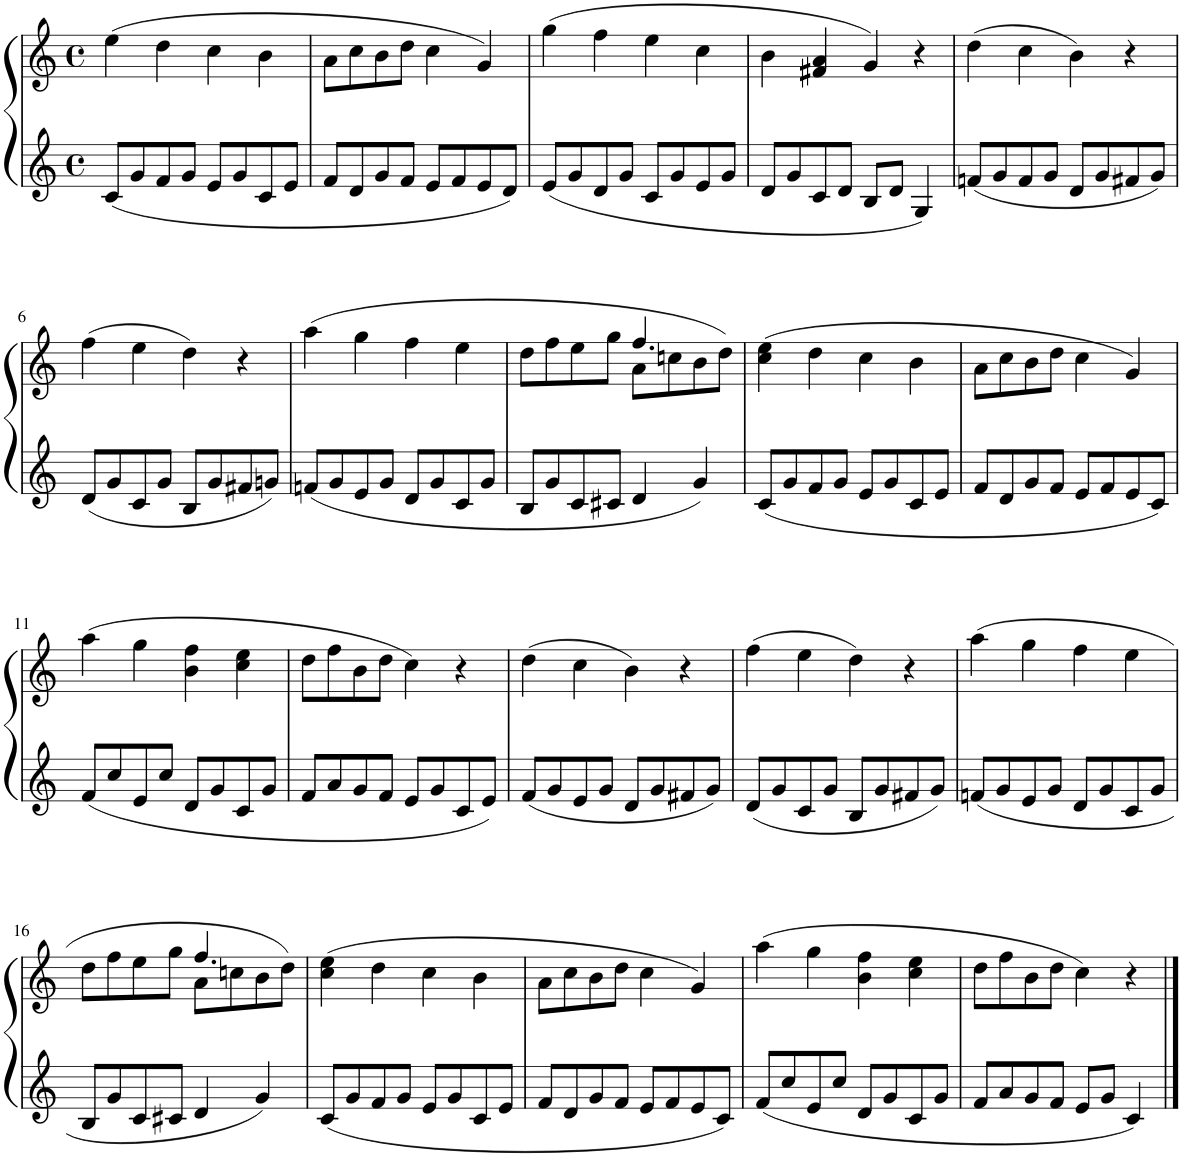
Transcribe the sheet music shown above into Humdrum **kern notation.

**kern	**kern
*part1	*part1
*staff2	*staff1
*I"Piano	*
*I'Pno.	*
*clefG2	*clefG2
*k[]	*k[]
*M4/4	*M4/4
*met(c)	*met(c)
=1	=1
8c/L	(4ee\
8g/	.
8f/	4dd\
8g/J	.
8e/L	4cc\
8g/	.
8c/	4b\
8e/J	.
=2	=2
8f/L	8a\L
8d/	8cc\
8g/	8b\
8f/J	8dd\J
8e/L	4cc\
8f/	.
8e/	4g/)
8d/J	.
=3	=3
8e/L	(4gg\
8g/	.
8d/	4ff\
8g/J	.
8c/L	4ee\
8g/	.
8e/	4cc\
8g/J	.
=4	=4
8d/L	4b\
8g/	.
8c/	4f#X/ 4a/
8d/J	.
8B/L	4g/)
8d/J	.
4G/	4r
=5	=5
8fn/L	(4dd\
8g/	.
8f/	4cc\
8g/J	.
8d/L	4b\)
8g/	.
8f#X/	4r
8g/J	.
!!LO:LB:g=z
=6	=6
8d/L	(4ff\
8g/	.
8c/	4ee\
8g/J	.
8B/L	4dd\)
8g/	.
8f#X/	4r
8gn/J	.
=7	=7
8fn/L	(4aa\
8g/	.
8e/	4gg\
8g/J	.
8d/L	4ff\
8g/	.
8c/	4ee\
8g/J	.
=8	=8
*	*^
8B/L	8dd\L	2ryy
8g/	8ff\	.
8c/	8ee\	.
8c#X/J	8gg\J	.
4d/	8a\L	4.ff/
.	8ccn\	.
4g/	8b\	.
.	8dd\J)	8ryy
*	*v	*v
=9	=9
8c/L	(4cc\ 4ee\
8g/	.
8f/	4dd\
8g/J	.
8e/L	4cc\
8g/	.
8c/	4b\
8e/J	.
=10	=10
8f/L	8a\L
8d/	8cc\
8g/	8b\
8f/J	8dd\J
8e/L	4cc\
8f/	.
8e/	4g/)
8c/J	.
!!LO:LB:g=z
=11	=11
8f/L	(4aa\
8cc/	.
8e/	4gg\
8cc/J	.
8d/L	4b\ 4ff\
8g/	.
8c/	4cc\ 4ee\
8g/J	.
=12	=12
8f/L	8dd\L
8a/	8ff\
8g/	8b\
8f/J	8dd\J
8e/L	4cc\)
8g/	.
8c/	4r
8e/J	.
=13	=13
8f/L	(4dd\
8g/	.
8e/	4cc\
8g/J	.
8d/L	4b\)
8g/	.
8f#X/	4r
8g/J	.
=14	=14
8d/L	(4ff\
8g/	.
8c/	4ee\
8g/J	.
8B/L	4dd\)
8g/	.
8f#X/	4r
8g/J	.
=15	=15
8fn/L	(4aa\
8g/	.
8e/	4gg\
8g/J	.
8d/L	4ff\
8g/	.
8c/	4ee\
8g/J	.
!!LO:LB:g=z
=16	=16
*	*^
8B/L	8dd\L	2ryy
8g/	8ff\	.
8c/	8ee\	.
8c#X/J	8gg\J	.
4d/	8a\L	4.ff/
.	8ccn\	.
4g/	8b\	.
.	8dd\J)	8ryy
*	*v	*v
=17	=17
8c/L	(4cc\ 4ee\
8g/	.
8f/	4dd\
8g/J	.
8e/L	4cc\
8g/	.
8c/	4b\
8e/J	.
=18	=18
8f/L	8a\L
8d/	8cc\
8g/	8b\
8f/J	8dd\J
8e/L	4cc\
8f/	.
8e/	4g/)
8c/J	.
=19	=19
8f/L	(4aa\
8cc/	.
8e/	4gg\
8cc/J	.
8d/L	4b\ 4ff\
8g/	.
8c/	4cc\ 4ee\
8g/J	.
=20	=20
8f/L	8dd\L
8a/	8ff\
8g/	8b\
8f/J	8dd\J
8e/L	4cc\)
8g/J	.
4c/	4r
==	==
*-	*-
